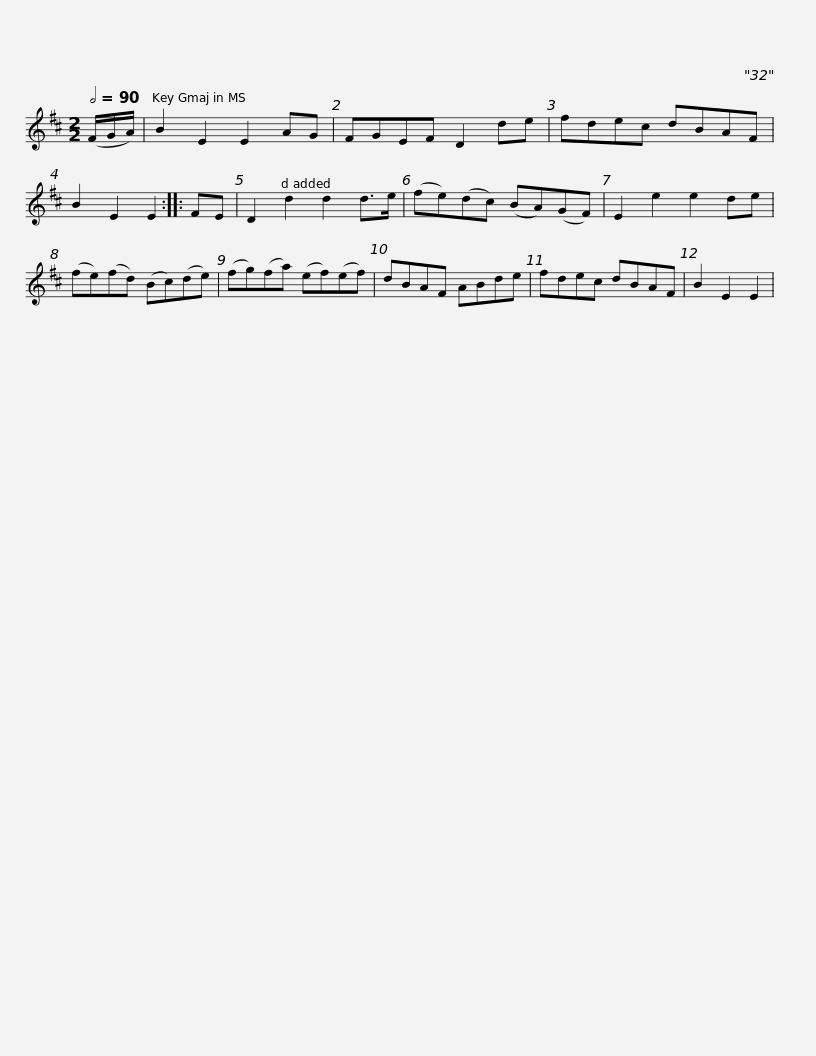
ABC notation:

X:1
L:1/8
Q:1/2=90
M:2/2
I:linebreak $
K:D
V:1 treble
V:1
 (F/G/A/) | B2 E2 E2 AG | FGEF D2 de | fdec dBAF | B2 E2 E2 ::$ %5
 FE | D2 d2 d2 d>e | (fe)(dc) (BA)(GF) | E2 e2 e2 de | (fe)(fd) (Bc)(de) |$ %10
 (fg)(fa) (ef)(ef) | dBAF ABde | fdec dBAF | B2 E2 E2 | %14
